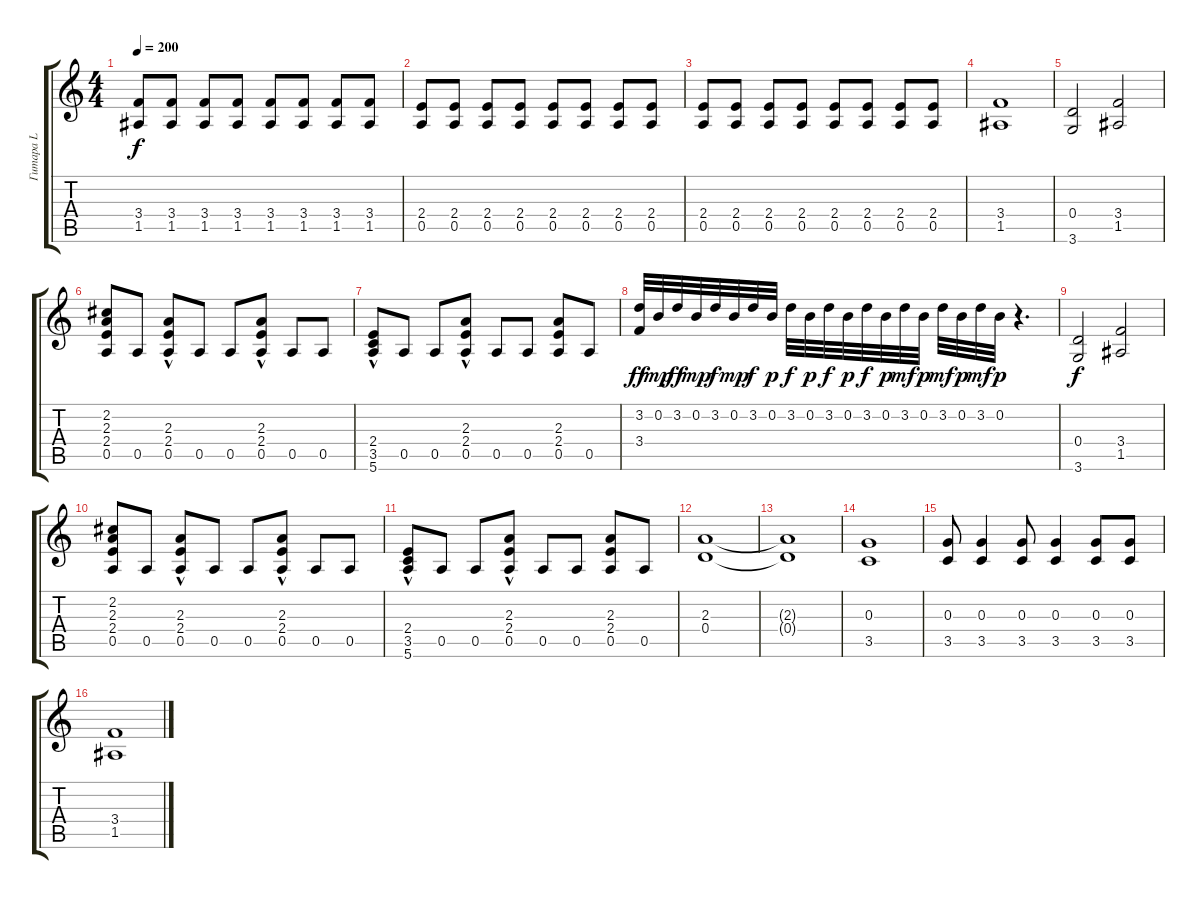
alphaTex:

\track ("Гитара L" "Гитара L") {instrument distortionguitar}
\staff {score tabs}
\tuning (E4 B3 G3 D3 A2 E2) {hide}
\ts (4 4)
\tempo 200
\clef g2
\ks c
(3.4 1.5).8{dy f} (3.4 1.5).8 (3.4 1.5).8 (3.4 1.5).8 (3.4 1.5).8 (3.4 1.5).8 (3.4 1.5).8 (3.4 1.5).8 |
(2.4 0.5).8 (2.4 0.5).8 (2.4 0.5).8 (2.4 0.5).8 (2.4 0.5).8 (2.4 0.5).8 (2.4 0.5).8 (2.4 0.5).8 |
(2.4 0.5).8 (2.4 0.5).8 (2.4 0.5).8 (2.4 0.5).8 (2.4 0.5).8 (2.4 0.5).8 (2.4 0.5).8 (2.4 0.5).8 |
(3.4 1.5).1{volume 14} |
(0.4 3.6).2 (3.4 1.5).2 |
(2.2 2.3 2.4 0.5).8 0.5.8 (2.3{hac} 2.4{hac} 0.5).8 0.5.8 0.5.8 (2.3{hac} 2.4{hac} 0.5).8 0.5.8 0.5.8 |
(2.4{hac} 3.5 5.6).8 0.5.8 0.5.8 (2.3{hac} 2.4{hac} 0.5).8 0.5.8 0.5.8 (2.3 2.4 0.5).8 0.5.8 |
(3.2 3.4).32{dy ff} 0.2.32{dy mp} 3.2.32{dy ff} 0.2.32{dy mp} 3.2.32{dy f} 0.2.32{dy mp} 3.2.32{dy f} 0.2.32{dy p} 3.2.32{dy f} 0.2.32{dy p} 3.2.32{dy f} 0.2.32{dy p} 3.2.32{dy f} 0.2.32{dy p} 3.2.32{dy mf} 0.2.32{dy p} 3.2.32{dy mf} 0.2.32{dy p} 3.2.32{dy mf} 0.2.32{dy p} r.4{d} |
(0.4 3.6).2{dy f} (3.4 1.5).2 |
(2.2 2.3 2.4 0.5).8 0.5.8 (2.3{hac} 2.4{hac} 0.5).8 0.5.8 0.5.8 (2.3{hac} 2.4{hac} 0.5).8 0.5.8 0.5.8 |
(2.4{hac} 3.5 5.6).8 0.5.8 0.5.8 (2.3{hac} 2.4{hac} 0.5).8 0.5.8 0.5.8 (2.3 2.4 0.5).8 0.5.8 |
(2.3 0.4).1{volume 11} |
(2.3{t} 0.4{t}).1 |
(0.3 3.5).1 |
(0.3 3.5).8 (0.3 3.5).4 (0.3 3.5).8 (0.3 3.5).4 (0.3 3.5).8 (0.3 3.5).8 |
(3.4 1.5).1
